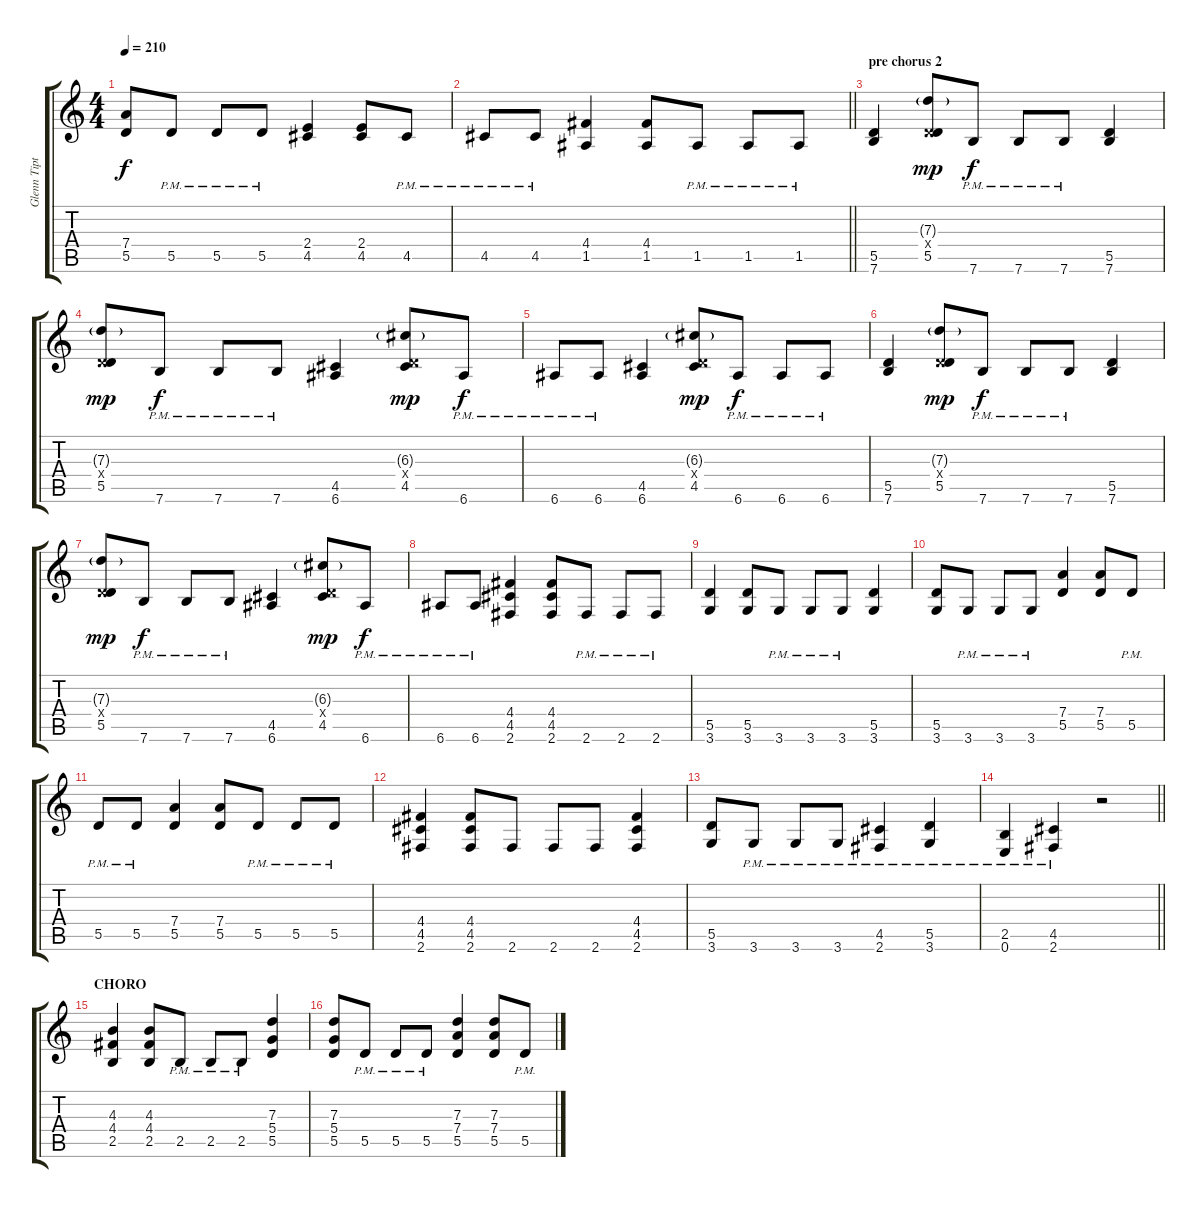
\track ("Glenn Tipton" "Glenn Tipt") {instrument distortionguitar}
\staff {score tabs}
\tuning (E4 B3 G3 D3 A2 E2) {hide}
\ts (4 4)
\tempo 210
\clef g2
\ks c
(7.4 5.5).8{dy f} 5.5{pm}.8 5.5{pm}.8 5.5{pm}.8 (2.4 4.5).4 (2.4 4.5).8 4.5{pm}.8 |
\barLineRight lightlight
4.5{pm}.8 4.5{pm}.8 (4.4 1.5).4 (4.4 1.5).8 1.5{pm}.8 1.5{pm}.8 1.5{pm}.8 |
\section ("" "pre chorus 2")
(5.5 7.6).4 (7.3{g} 0.4{x} 5.5).8{dy mp} 7.6{pm}.8{dy f} 7.6{pm}.8 7.6{pm}.8 (5.5 7.6).4 |
(7.3{g} 0.4{x} 5.5).8{dy mp} 7.6{pm}.8{dy f} 7.6{pm}.8 7.6{pm}.8 (4.5 6.6).4 (6.3{g} 0.4{x} 4.5).8{dy mp} 6.6{pm}.8{dy f} |
6.6{pm}.8 6.6{pm}.8 (4.5 6.6).4 (6.3{g} 0.4{x} 4.5).8{dy mp} 6.6{pm}.8{dy f} 6.6{pm}.8 6.6{pm}.8 |
(5.5 7.6).4 (7.3{g} 0.4{x} 5.5).8{dy mp} 7.6{pm}.8{dy f} 7.6{pm}.8 7.6{pm}.8 (5.5 7.6).4 |
(7.3{g} 0.4{x} 5.5).8{dy mp} 7.6{pm}.8{dy f} 7.6{pm}.8 7.6{pm}.8 (4.5 6.6).4 (6.3{g} 0.4{x} 4.5).8{dy mp} 6.6{pm}.8{dy f} |
6.6{pm}.8 6.6{pm}.8 (4.4 4.5 2.6).4 (4.4 4.5 2.6).8 2.6{pm}.8 2.6{pm}.8 2.6{pm}.8 |
(5.5 3.6).4 (5.5 3.6).8 3.6{pm}.8 3.6{pm}.8 3.6{pm}.8 (5.5 3.6).4 |
(5.5 3.6).8 3.6{pm}.8 3.6{pm}.8 3.6{pm}.8 (7.4 5.5).4 (7.4 5.5).8 5.5{pm}.8 |
5.5{pm}.8 5.5{pm}.8 (7.4 5.5).4 (7.4 5.5).8 5.5{pm}.8 5.5{pm}.8 5.5{pm}.8 |
(4.4 4.5 2.6).4 (4.4 4.5 2.6).8 2.6.8 2.6.8 2.6.8 (4.4 4.5 2.6).4 |
(5.5 3.6).8 3.6{pm}.8 3.6{pm}.8 3.6{pm}.8 (4.5{pm} 2.6{pm}).4 (5.5{pm} 3.6{pm}).4 |
\barLineRight lightlight
(2.5{pm} 0.6{pm}).4 (4.5{pm} 2.6{pm}).4 r.2 |
\section ("" "CHORO")
(4.3 4.4 2.5).4 (4.3 4.4 2.5).8 2.5{pm}.8 2.5{pm}.8 2.5{pm}.8 (7.3 5.4 5.5).4 |
(7.3 5.4 5.5).8 5.5{pm}.8 5.5{pm}.8 5.5{pm}.8 (7.3 7.4 5.5).4 (7.3 7.4 5.5).8 5.5{pm}.8
